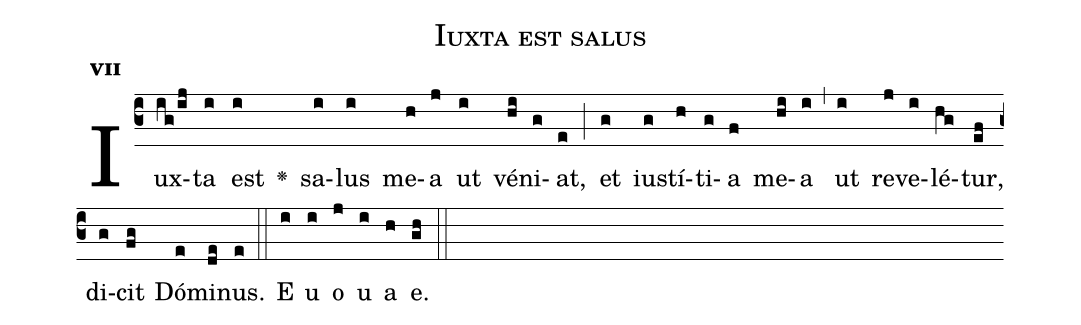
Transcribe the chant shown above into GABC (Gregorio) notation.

name:Iuxta est salus;
office-part:Antiphona;
mode:7;
%%
initial-style: 1;
name: Iuxta est salus
book: Antiphonae & Responsoria/Tomus I, p. 49;
occasion: Hebdomada III Adventus Feria VI;
office-part: Laudes Ant E;
user-notes: ;
commentary: ;
annotation: 7c;
centering-scheme: english;
fontsize: 12;
font: OFLSortsMillGoudy;
height: 11;
width: 4.5;
%%
(c3)Iux(ig/ij)ta(i) est(i) <v>\greheightstar</v>() sa(i)lus(i) me(h)a(j) ut(i) vé(hi)ni(g)at,(e) (;) et(g) iu(g)stí(h)ti(g)a(f) me(hi)a(i) (,) ut(i) re(j)ve(i)lé(hg)tur,(ef) di(g)cit(fg) Dó(e)mi(de)nus.(e) (::)
E(i) u(i) o(j) u(i) a(h) e.(gh) (::)
